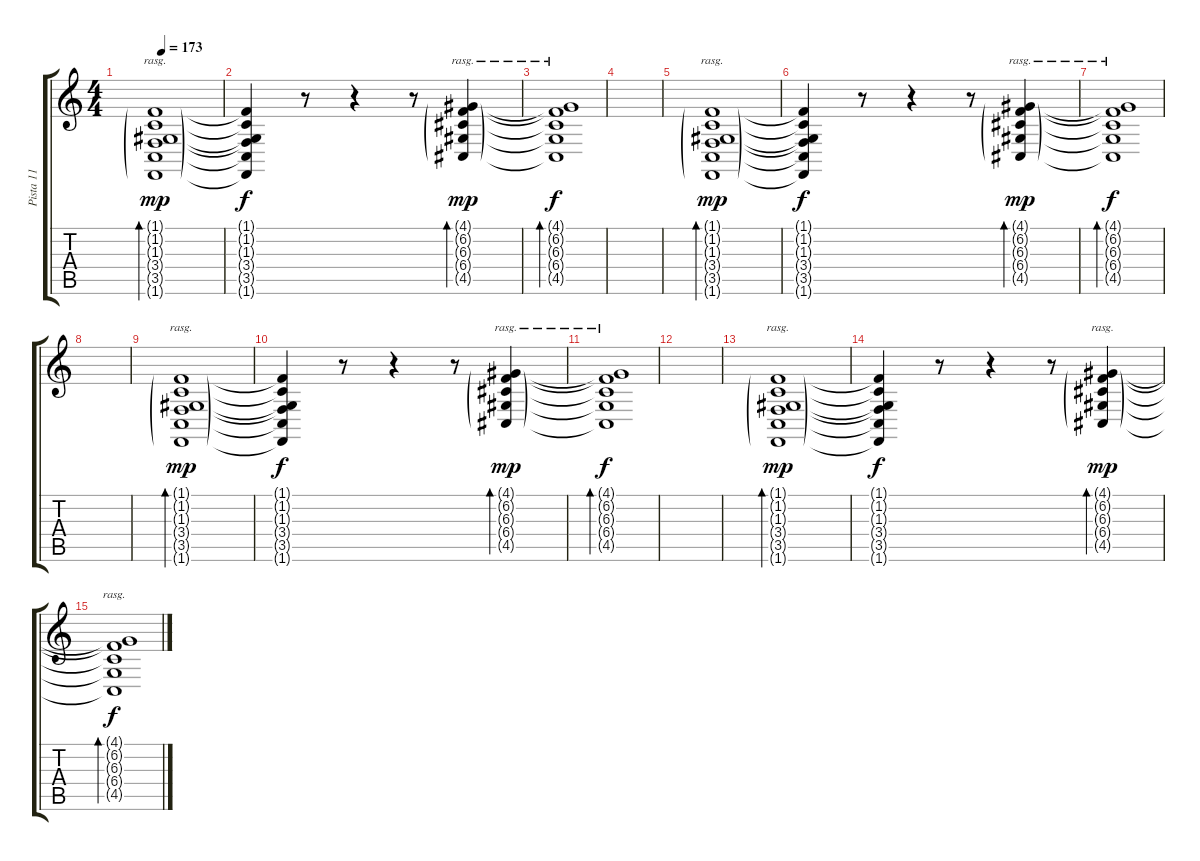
\track ("Pista 11" "Pista 11") {instrument stringensemble2}
\staff {score tabs}
\tuning (E4 B3 G3 D3 A2 E2) {hide}
\ts (4 4)
\tempo 173
\clef g2
\ks c
(1.1{g} 1.2{g} 1.3{g} 3.4{g} 3.5{g} 1.6{g}).1{bd 480 rasg ii dy mp} |
(1.1{t} 1.2{t} 1.3{t} 3.4{t} 3.5{t} 1.6{t}).4{dy f} r.8 r.4 r.8 (4.1{g} 6.2{g} 6.3{g} 6.4{g} 4.5{g}).4{bd 480 rasg ii dy mp} |
(4.1{t} 6.2{t} 6.3{t} 6.4{t} 4.5{t}).1{bd 480 rasg ii dy f} |
|
(1.1{g} 1.2{g} 1.3{g} 3.4{g} 3.5{g} 1.6{g}).1{bd 480 rasg ii dy mp} |
(1.1{t} 1.2{t} 1.3{t} 3.4{t} 3.5{t} 1.6{t}).4{dy f} r.8 r.4 r.8 (4.1{g} 6.2{g} 6.3{g} 6.4{g} 4.5{g}).4{bd 480 rasg ii dy mp} |
(4.1{t} 6.2{t} 6.3{t} 6.4{t} 4.5{t}).1{bd 480 rasg ii dy f} |
|
(1.1{g} 1.2{g} 1.3{g} 3.4{g} 3.5{g} 1.6{g}).1{bd 480 rasg ii dy mp} |
(1.1{t} 1.2{t} 1.3{t} 3.4{t} 3.5{t} 1.6{t}).4{dy f} r.8 r.4 r.8 (4.1{g} 6.2{g} 6.3{g} 6.4{g} 4.5{g}).4{bd 480 rasg ii dy mp} |
(4.1{t} 6.2{t} 6.3{t} 6.4{t} 4.5{t}).1{bd 480 rasg ii dy f} |
|
(1.1{g} 1.2{g} 1.3{g} 3.4{g} 3.5{g} 1.6{g}).1{bd 480 rasg ii dy mp} |
(1.1{t} 1.2{t} 1.3{t} 3.4{t} 3.5{t} 1.6{t}).4{dy f} r.8 r.4 r.8 (4.1{g} 6.2{g} 6.3{g} 6.4{g} 4.5{g}).4{bd 480 rasg ii dy mp} |
(4.1{t} 6.2{t} 6.3{t} 6.4{t} 4.5{t}).1{bd 480 rasg ii dy f}
